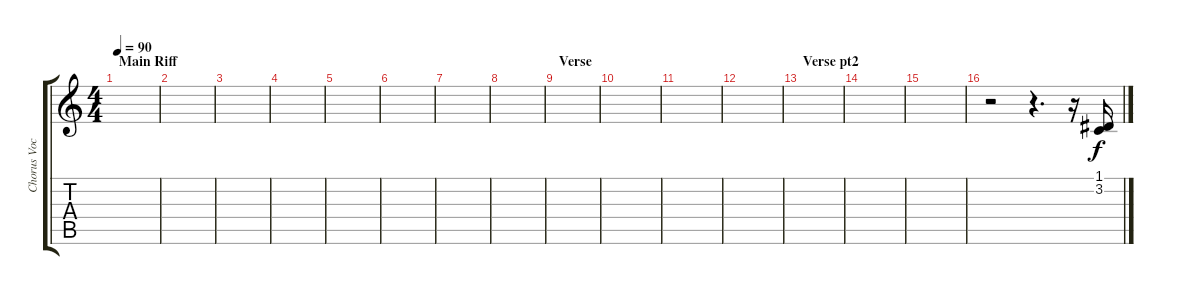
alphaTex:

\track ("Chorus Vocals" "Chorus Voc") {instrument sopranosax}
\staff {score tabs}
\tuning (D4 A3 F3 C3 G2 C2) {hide}
\ts (4 4)
\section ("" "Main Riff")
\tempo 90
\clef g2
\ks c
|
|
|
|
|
|
|
|
\section ("" "Verse")
|
|
|
|
\section ("" "Verse pt2")
|
|
|
r.2 r.4{d} r.16 (1.1 3.2).16
